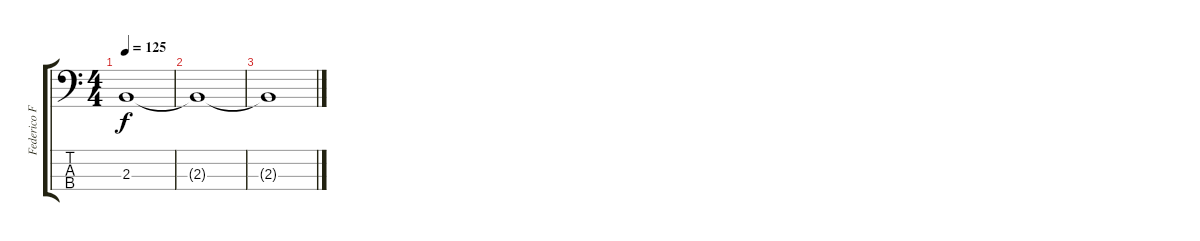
\track ("Federico Fong" "Federico F") {instrument electricbassfinger}
\staff {score tabs}
\tuning (G2 D2 A1 E1) {hide}
\ts (4 4)
\tempo 125
\clef f4
\ks c
2.3.1{dy f} |
2.3{t}.1 |
2.3{t}.1
